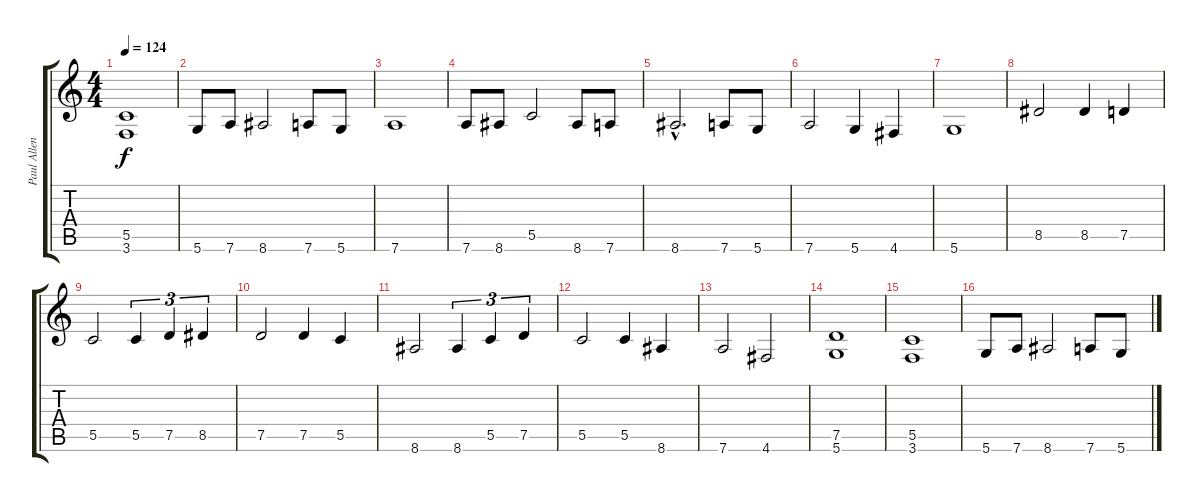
\track ("Paul Allender (Guitar)" "Paul Allen") {instrument overdrivenguitar}
\staff {score tabs}
\tuning (D4 A3 F3 C3 G2 D2) {hide}
\ts (4 4)
\tempo 124
\clef g2
\ks c
(5.5 3.6).1{dy f} |
5.6.8 7.6.8 8.6.2 7.6.8 5.6.8 |
7.6.1 |
7.6.8 8.6.8 5.5.2 8.6.8 7.6.8 |
8.6{hac}.2{d} 7.6.8 5.6.8 |
7.6.2 5.6.4 4.6.4 |
5.6.1 |
8.5.2 8.5.4 7.5.4 |
5.5.2 5.5.4{tu (3 2)} 7.5.4{tu (3 2)} 8.5.4{tu (3 2)} |
7.5.2 7.5.4 5.5.4 |
8.6.2 8.6.4{tu (3 2)} 5.5.4{tu (3 2)} 7.5.4{tu (3 2)} |
5.5.2 5.5.4 8.6.4 |
7.6.2 4.6.2 |
(7.5 5.6).1 |
(5.5 3.6).1 |
5.6.8 7.6.8 8.6.2 7.6.8 5.6.8
